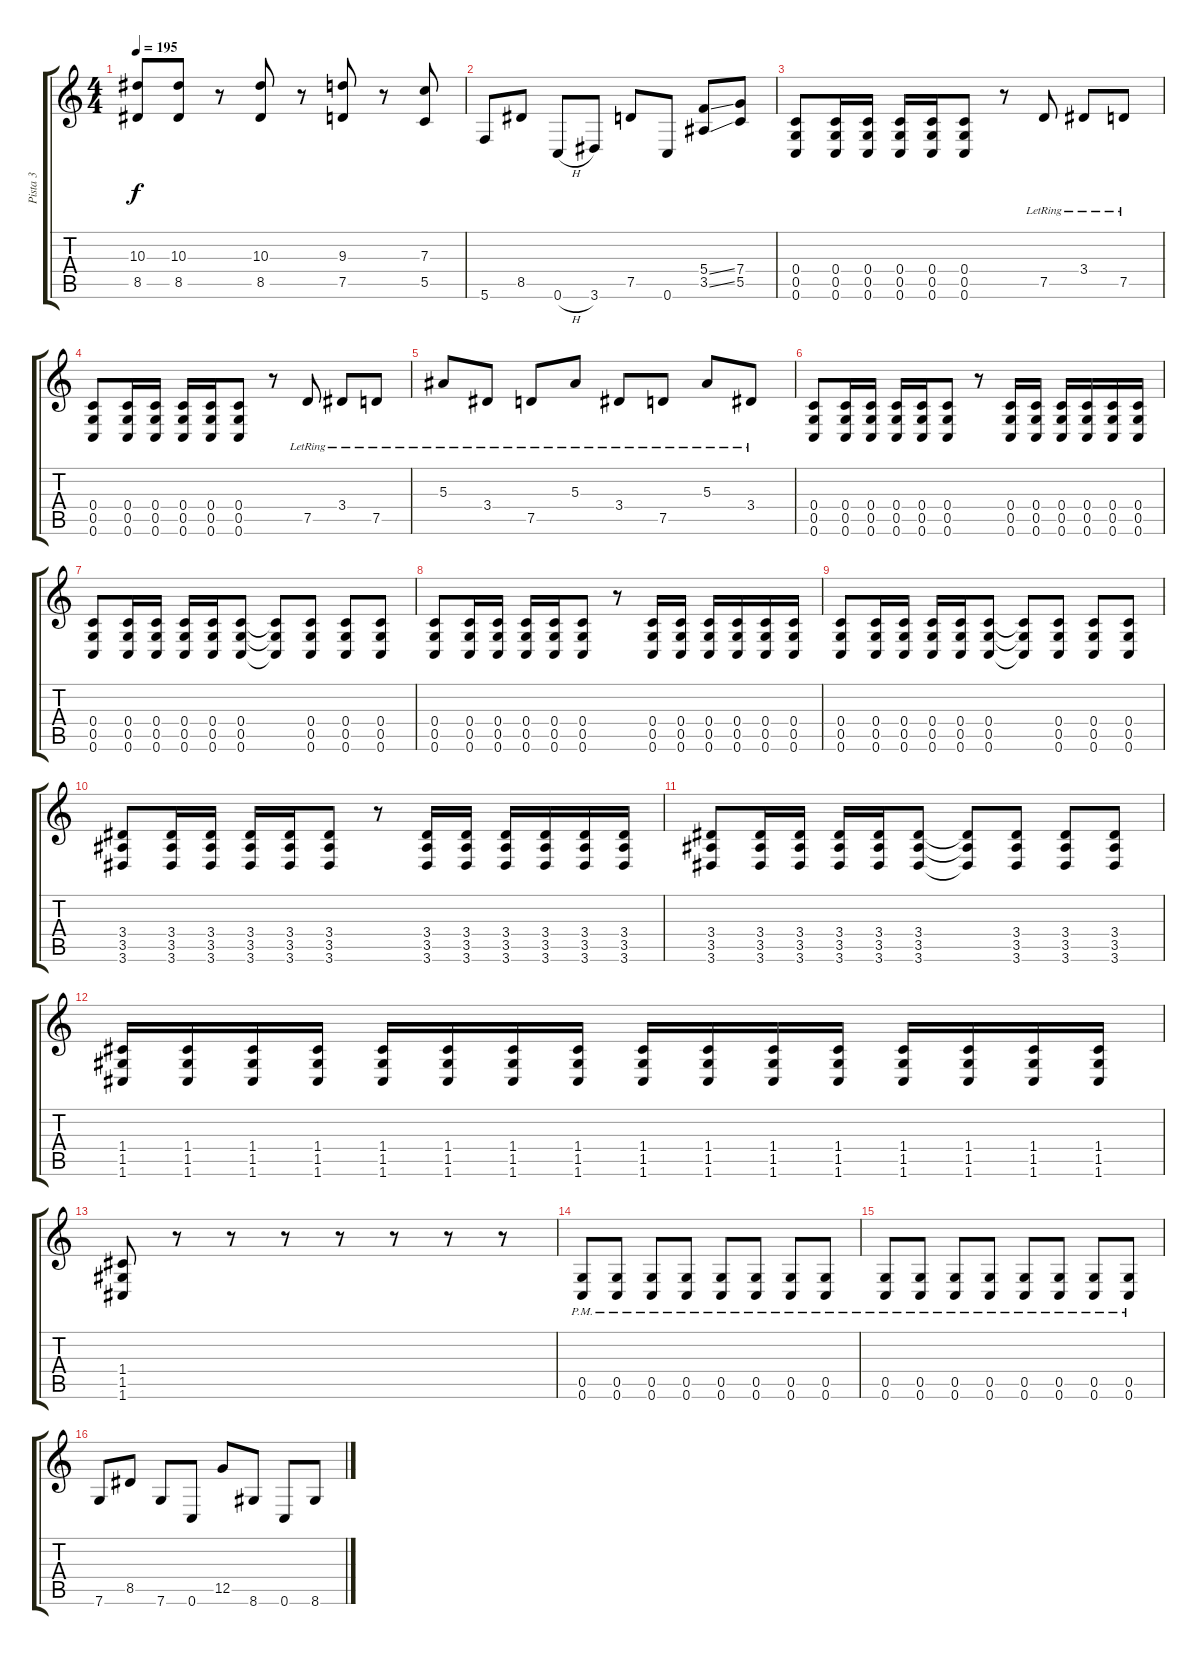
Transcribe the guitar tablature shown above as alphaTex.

\track ("Pista 3" "Pista 3") {instrument overdrivenguitar}
\staff {score tabs}
\tuning (D4 A3 F3 C3 G2 C2) {hide}
\ts (4 4)
\tempo 195
\clef g2
\ks c
(10.3 8.5).8{dy f} (10.3 8.5).8 r.8 (10.3 8.5).8 r.8 (9.3 7.5).8 r.8 (7.3 5.5).8 |
5.6.8 8.5.8 0.6{h}.8 3.6.8 7.5.8 0.6.8 (5.4{ss} 3.5{ss}).8 (7.4 5.5).8 |
(0.4 0.5 0.6).8 (0.4 0.5 0.6).16 (0.4 0.5 0.6).16 (0.4 0.5 0.6).16 (0.4 0.5 0.6).16 (0.4 0.5 0.6).8 r.8 7.5{lr}.8 3.4{lr}.8 7.5{lr}.8 |
(0.4 0.5 0.6).8 (0.4 0.5 0.6).16 (0.4 0.5 0.6).16 (0.4 0.5 0.6).16 (0.4 0.5 0.6).16 (0.4 0.5 0.6).8 r.8 7.5{lr}.8 3.4{lr}.8 7.5{lr}.8 |
5.3{lr}.8 3.4{lr}.8 7.5{lr}.8 5.3{lr}.8 3.4{lr}.8 7.5{lr}.8 5.3{lr}.8 3.4{lr}.8 |
(0.4 0.5 0.6).8 (0.4 0.5 0.6).16 (0.4 0.5 0.6).16 (0.4 0.5 0.6).16 (0.4 0.5 0.6).16 (0.4 0.5 0.6).8 r.8 (0.4 0.5 0.6).16 (0.4 0.5 0.6).16 (0.4 0.5 0.6).16 (0.4 0.5 0.6).16 (0.4 0.5 0.6).16 (0.4 0.5 0.6).16 |
(0.4 0.5 0.6).8 (0.4 0.5 0.6).16 (0.4 0.5 0.6).16 (0.4 0.5 0.6).16 (0.4 0.5 0.6).16 (0.4 0.5 0.6).8 (0.4{t} 0.5{t} 0.6{t}).8 (0.4 0.5 0.6).8 (0.4 0.5 0.6).8 (0.4 0.5 0.6).8 |
(0.4 0.5 0.6).8 (0.4 0.5 0.6).16 (0.4 0.5 0.6).16 (0.4 0.5 0.6).16 (0.4 0.5 0.6).16 (0.4 0.5 0.6).8 r.8 (0.4 0.5 0.6).16 (0.4 0.5 0.6).16 (0.4 0.5 0.6).16 (0.4 0.5 0.6).16 (0.4 0.5 0.6).16 (0.4 0.5 0.6).16 |
(0.4 0.5 0.6).8 (0.4 0.5 0.6).16 (0.4 0.5 0.6).16 (0.4 0.5 0.6).16 (0.4 0.5 0.6).16 (0.4 0.5 0.6).8 (0.4{t} 0.5{t} 0.6{t}).8 (0.4 0.5 0.6).8 (0.4 0.5 0.6).8 (0.4 0.5 0.6).8 |
(3.4 3.5 3.6).8 (3.4 3.5 3.6).16 (3.4 3.5 3.6).16 (3.4 3.5 3.6).16 (3.4 3.5 3.6).16 (3.4 3.5 3.6).8 r.8 (3.4 3.5 3.6).16 (3.4 3.5 3.6).16 (3.4 3.5 3.6).16 (3.4 3.5 3.6).16 (3.4 3.5 3.6).16 (3.4 3.5 3.6).16 |
(3.4 3.5 3.6).8 (3.4 3.5 3.6).16 (3.4 3.5 3.6).16 (3.4 3.5 3.6).16 (3.4 3.5 3.6).16 (3.4 3.5 3.6).8 (3.4{t} 3.5{t} 3.6{t}).8 (3.4 3.5 3.6).8 (3.4 3.5 3.6).8 (3.4 3.5 3.6).8 |
(1.4 1.5 1.6).16 (1.4 1.5 1.6).16 (1.4 1.5 1.6).16 (1.4 1.5 1.6).16 (1.4 1.5 1.6).16 (1.4 1.5 1.6).16 (1.4 1.5 1.6).16 (1.4 1.5 1.6).16 (1.4 1.5 1.6).16 (1.4 1.5 1.6).16 (1.4 1.5 1.6).16 (1.4 1.5 1.6).16 (1.4 1.5 1.6).16 (1.4 1.5 1.6).16 (1.4 1.5 1.6).16 (1.4 1.5 1.6).16 |
(1.4 1.5 1.6).8 r.8 r.8 r.8 r.8 r.8 r.8 r.8 |
(0.5{pm} 0.6{pm}).8 (0.5{pm} 0.6{pm}).8 (0.5{pm} 0.6{pm}).8 (0.5{pm} 0.6{pm}).8 (0.5{pm} 0.6{pm}).8 (0.5{pm} 0.6{pm}).8 (0.5{pm} 0.6{pm}).8 (0.5{pm} 0.6{pm}).8 |
(0.5{pm} 0.6{pm}).8 (0.5{pm} 0.6{pm}).8 (0.5{pm} 0.6{pm}).8 (0.5{pm} 0.6{pm}).8 (0.5{pm} 0.6{pm}).8 (0.5{pm} 0.6{pm}).8 (0.5{pm} 0.6{pm}).8 (0.5{pm} 0.6{pm}).8 |
7.6.8 8.5.8 7.6.8 0.6.8 12.5.8 8.6.8 0.6.8 8.6{ss}.8
